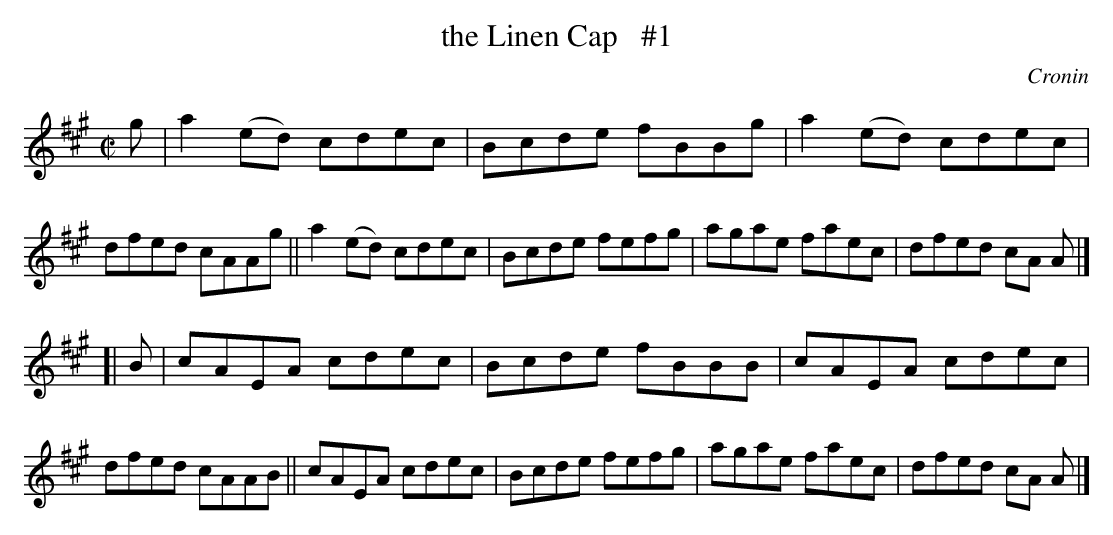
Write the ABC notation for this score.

X:1
T: the Linen Cap   #1
O: Cronin
M: C|
L: 1/8
K: A
g |\
a2(ed) cdec | Bcde fBBg | a2(ed) cdec | dfed cAAg ||\
a2(ed) cdec | Bcde fefg | agae faec | dfed cA A |]
[| B |\
cAEA cdec | Bcde fBBB | cAEA cdec | dfed cAAB ||\
cAEA cdec | Bcde fefg | agae faec | dfed cA A |]
